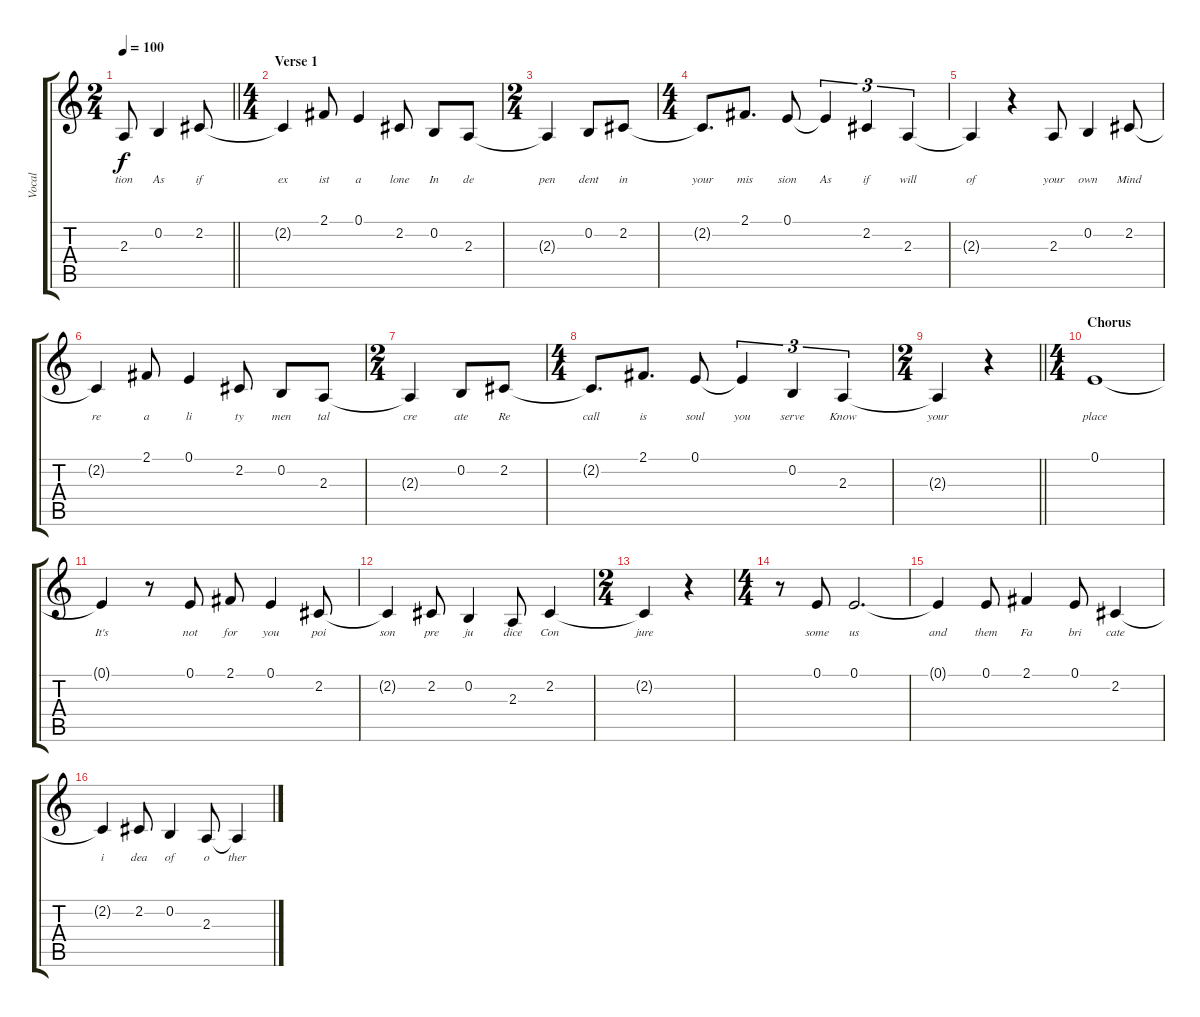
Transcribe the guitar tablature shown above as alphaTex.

\track ("Vocal" "Vocal") {instrument acousticgrandpiano}
\staff {score tabs}
\tuning (E4 B3 G3 D3 A2 E2) {hide}
\ts (2 4)
\tempo 100
\clef g2
\barLineRight lightlight
\ks c
2.3.8{lyrics (0 "tion") lyrics (1 "") lyrics (2 "") lyrics (3 "") lyrics (4 "") dy f} 0.2.4{lyrics (0 "As") lyrics (1 "") lyrics (2 "") lyrics (3 "") lyrics (4 "")} 2.2.8{lyrics (0 "if") lyrics (1 "") lyrics (2 "") lyrics (3 "") lyrics (4 "")} |
\ts (4 4)
\section ("" "Verse 1")
2.2{t}.4{lyrics (0 "ex") lyrics (1 "") lyrics (2 "") lyrics (3 "") lyrics (4 "")} 2.1.8{lyrics (0 "ist") lyrics (1 "") lyrics (2 "") lyrics (3 "") lyrics (4 "")} 0.1.4{lyrics (0 "a") lyrics (1 "") lyrics (2 "") lyrics (3 "") lyrics (4 "")} 2.2.8{lyrics (0 "lone") lyrics (1 "") lyrics (2 "") lyrics (3 "") lyrics (4 "")} 0.2.8{lyrics (0 "In") lyrics (1 "") lyrics (2 "") lyrics (3 "") lyrics (4 "")} 2.3.8{lyrics (0 "de") lyrics (1 "") lyrics (2 "") lyrics (3 "") lyrics (4 "")} |
\ts (2 4)
2.3{t}.4{lyrics (0 "pen") lyrics (1 "") lyrics (2 "") lyrics (3 "") lyrics (4 "")} 0.2.8{lyrics (0 "dent") lyrics (1 "") lyrics (2 "") lyrics (3 "") lyrics (4 "")} 2.2.8{lyrics (0 "in") lyrics (1 "") lyrics (2 "") lyrics (3 "") lyrics (4 "")} |
\ts (4 4)
2.2{t}.8{d lyrics (0 "your") lyrics (1 "") lyrics (2 "") lyrics (3 "") lyrics (4 "")} 2.1.8{d lyrics (0 "mis") lyrics (1 "") lyrics (2 "") lyrics (3 "") lyrics (4 "")} 0.1.8{lyrics (0 "sion") lyrics (1 "") lyrics (2 "") lyrics (3 "") lyrics (4 "")} 0.1{t}.4{tu (3 2) lyrics (0 "As") lyrics (1 "") lyrics (2 "") lyrics (3 "") lyrics (4 "")} 2.2.4{tu (3 2) lyrics (0 "if") lyrics (1 "") lyrics (2 "") lyrics (3 "") lyrics (4 "")} 2.3.4{tu (3 2) lyrics (0 "will") lyrics (1 "") lyrics (2 "") lyrics (3 "") lyrics (4 "")} |
2.3{t}.4{lyrics (0 "of") lyrics (1 "") lyrics (2 "") lyrics (3 "") lyrics (4 "")} r.4 2.3.8{lyrics (0 "your") lyrics (1 "") lyrics (2 "") lyrics (3 "") lyrics (4 "")} 0.2.4{lyrics (0 "own") lyrics (1 "") lyrics (2 "") lyrics (3 "") lyrics (4 "")} 2.2.8{lyrics (0 "Mind") lyrics (1 "") lyrics (2 "") lyrics (3 "") lyrics (4 "")} |
2.2{t}.4{lyrics (0 "re") lyrics (1 "") lyrics (2 "") lyrics (3 "") lyrics (4 "")} 2.1.8{lyrics (0 "a") lyrics (1 "") lyrics (2 "") lyrics (3 "") lyrics (4 "")} 0.1.4{lyrics (0 "li") lyrics (1 "") lyrics (2 "") lyrics (3 "") lyrics (4 "")} 2.2.8{lyrics (0 "ty") lyrics (1 "") lyrics (2 "") lyrics (3 "") lyrics (4 "")} 0.2.8{lyrics (0 "men") lyrics (1 "") lyrics (2 "") lyrics (3 "") lyrics (4 "")} 2.3.8{lyrics (0 "tal") lyrics (1 "") lyrics (2 "") lyrics (3 "") lyrics (4 "")} |
\ts (2 4)
2.3{t}.4{lyrics (0 "cre") lyrics (1 "") lyrics (2 "") lyrics (3 "") lyrics (4 "")} 0.2.8{lyrics (0 "ate") lyrics (1 "") lyrics (2 "") lyrics (3 "") lyrics (4 "")} 2.2.8{lyrics (0 "Re") lyrics (1 "") lyrics (2 "") lyrics (3 "") lyrics (4 "")} |
\ts (4 4)
2.2{t}.8{d lyrics (0 "call") lyrics (1 "") lyrics (2 "") lyrics (3 "") lyrics (4 "")} 2.1.8{d lyrics (0 "is") lyrics (1 "") lyrics (2 "") lyrics (3 "") lyrics (4 "")} 0.1.8{lyrics (0 "soul") lyrics (1 "") lyrics (2 "") lyrics (3 "") lyrics (4 "")} 0.1{t}.4{tu (3 2) lyrics (0 "you") lyrics (1 "") lyrics (2 "") lyrics (3 "") lyrics (4 "")} 0.2.4{tu (3 2) lyrics (0 "serve") lyrics (1 "") lyrics (2 "") lyrics (3 "") lyrics (4 "")} 2.3.4{tu (3 2) lyrics (0 "Know") lyrics (1 "") lyrics (2 "") lyrics (3 "") lyrics (4 "")} |
\ts (2 4)
\barLineRight lightlight
2.3{t}.4{lyrics (0 "your") lyrics (1 "") lyrics (2 "") lyrics (3 "") lyrics (4 "")} r.4 |
\ts (4 4)
\section ("" "Chorus")
0.1.1{lyrics (0 "place") lyrics (1 "") lyrics (2 "") lyrics (3 "") lyrics (4 "")} |
0.1{t}.4{lyrics (0 "It's") lyrics (1 "") lyrics (2 "") lyrics (3 "") lyrics (4 "")} r.8 0.1.8{lyrics (0 "not") lyrics (1 "") lyrics (2 "") lyrics (3 "") lyrics (4 "")} 2.1.8{lyrics (0 "for") lyrics (1 "") lyrics (2 "") lyrics (3 "") lyrics (4 "")} 0.1.4{lyrics (0 "you") lyrics (1 "") lyrics (2 "") lyrics (3 "") lyrics (4 "")} 2.2.8{lyrics (0 "poi") lyrics (1 "") lyrics (2 "") lyrics (3 "") lyrics (4 "")} |
2.2{t}.4{lyrics (0 "son") lyrics (1 "") lyrics (2 "") lyrics (3 "") lyrics (4 "")} 2.2.8{lyrics (0 "pre") lyrics (1 "") lyrics (2 "") lyrics (3 "") lyrics (4 "")} 0.2.4{lyrics (0 "ju") lyrics (1 "") lyrics (2 "") lyrics (3 "") lyrics (4 "")} 2.3.8{lyrics (0 "dice") lyrics (1 "") lyrics (2 "") lyrics (3 "") lyrics (4 "")} 2.2.4{lyrics (0 "Con") lyrics (1 "") lyrics (2 "") lyrics (3 "") lyrics (4 "")} |
\ts (2 4)
2.2{t}.4{lyrics (0 "jure") lyrics (1 "") lyrics (2 "") lyrics (3 "") lyrics (4 "")} r.4 |
\ts (4 4)
r.8 0.1.8{lyrics (0 "some") lyrics (1 "") lyrics (2 "") lyrics (3 "") lyrics (4 "")} 0.1.2{d lyrics (0 "us") lyrics (1 "") lyrics (2 "") lyrics (3 "") lyrics (4 "")} |
0.1{t}.4{lyrics (0 "and") lyrics (1 "") lyrics (2 "") lyrics (3 "") lyrics (4 "")} 0.1.8{lyrics (0 "them") lyrics (1 "") lyrics (2 "") lyrics (3 "") lyrics (4 "")} 2.1.4{lyrics (0 "Fa") lyrics (1 "") lyrics (2 "") lyrics (3 "") lyrics (4 "")} 0.1.8{lyrics (0 "bri") lyrics (1 "") lyrics (2 "") lyrics (3 "") lyrics (4 "")} 2.2.4{lyrics (0 "cate") lyrics (1 "") lyrics (2 "") lyrics (3 "") lyrics (4 "")} |
2.2{t}.4{lyrics (0 "i") lyrics (1 "") lyrics (2 "") lyrics (3 "") lyrics (4 "")} 2.2.8{lyrics (0 "dea") lyrics (1 "") lyrics (2 "") lyrics (3 "") lyrics (4 "")} 0.2.4{lyrics (0 "of") lyrics (1 "") lyrics (2 "") lyrics (3 "") lyrics (4 "")} 2.3.8{lyrics (0 "o") lyrics (1 "") lyrics (2 "") lyrics (3 "") lyrics (4 "")} 2.3{t}.4{lyrics (0 "ther") lyrics (1 "") lyrics (2 "") lyrics (3 "") lyrics (4 "")}
